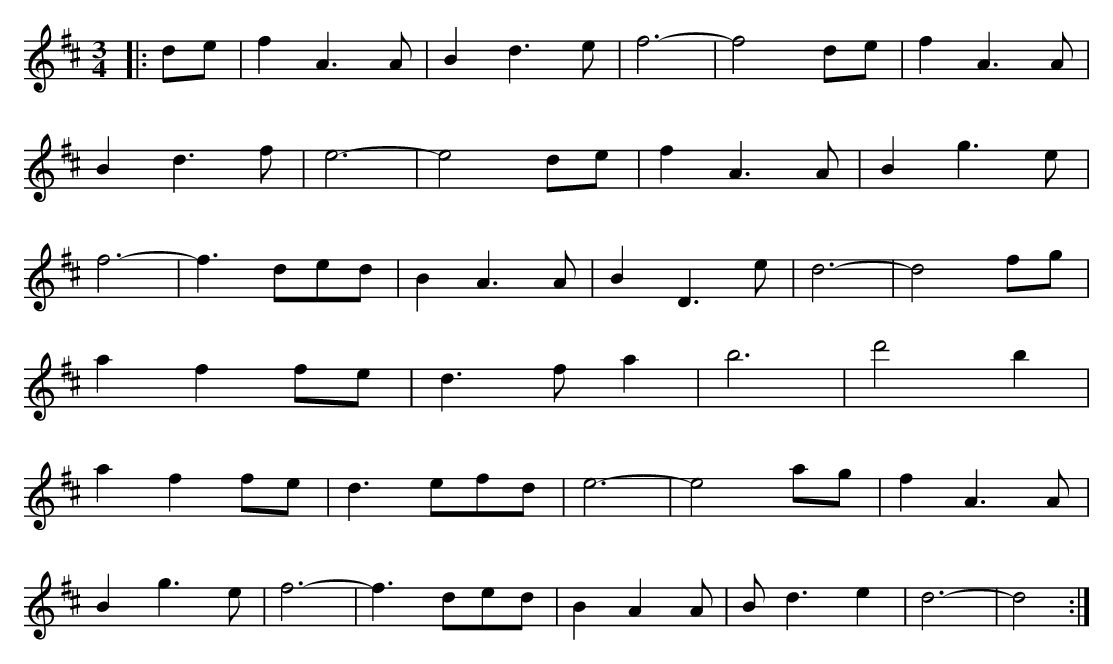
X:1
M:3/4
K:D
|:de|f2A3A|B2d3e|f6-|f4de|f2A3A|
B2d3f|e6-|e4de|f2A3A|B2g3e|
f6-|f3ded|B2A3A|B2D3e|d6-|d4fg|
a2f2fe|d3fa2|b6|d'4b2|
a2f2fe|d3efd|e6-|e4ag|f2A3A|
B2g3e|f6-|f3ded|B2A2A|Bd3e2|d6-|d4:|
